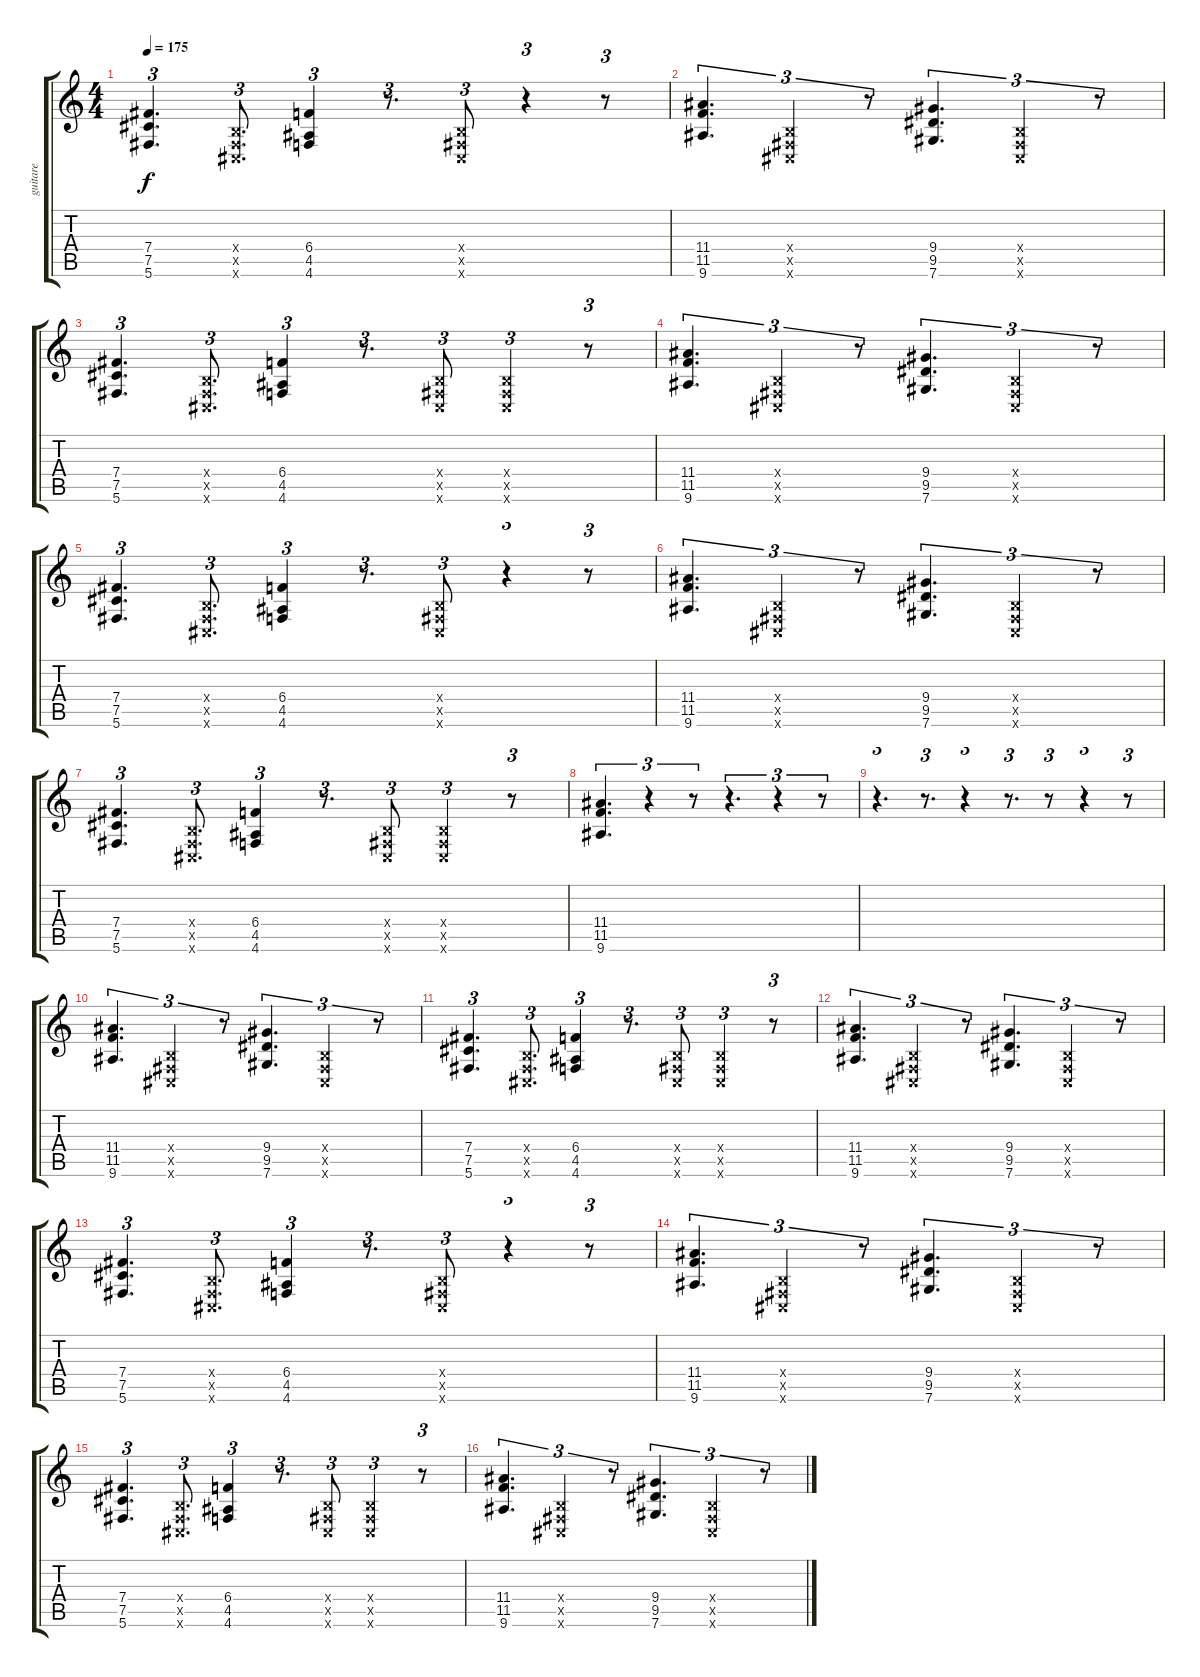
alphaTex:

\track ("guitare" "guitare") {instrument acousticguitarsteel}
\staff {score tabs}
\tuning (Db4 Ab3 E3 B2 Gb2 Db2) {hide}
\ts (4 4)
\tempo 175
\clef g2
\ks c
(7.4 7.5 5.6).4{d tu (3 2) dy f} (0.4{x} 0.5{x} 0.6{x}).8{d tu (3 2)} (6.4 4.5 4.6).4{tu (3 2)} r.8{d tu (3 2)} (0.4{x} 0.5{x} 0.6{x}).8{tu (3 2)} r.4{tu (3 2)} r.8{tu (3 2)} |
(11.4 11.5 9.6).4{d tu (3 2)} (0.4{x} 0.5{x} 0.6{x}).4{tu (3 2)} r.8{tu (3 2)} (9.4 9.5 7.6).4{d tu (3 2)} (0.4{x} 0.5{x} 0.6{x}).4{tu (3 2)} r.8{tu (3 2)} |
(7.4 7.5 5.6).4{d tu (3 2)} (0.4{x} 0.5{x} 0.6{x}).8{d tu (3 2)} (6.4 4.5 4.6).4{tu (3 2)} r.8{d tu (3 2)} (0.4{x} 0.5{x} 0.6{x}).8{tu (3 2)} (0.4{x} 0.5{x} 0.6{x}).4{tu (3 2)} r.8{tu (3 2)} |
(11.4 11.5 9.6).4{d tu (3 2)} (0.4{x} 0.5{x} 0.6{x}).4{tu (3 2)} r.8{tu (3 2)} (9.4 9.5 7.6).4{d tu (3 2)} (0.4{x} 0.5{x} 0.6{x}).4{tu (3 2)} r.8{tu (3 2)} |
(7.4 7.5 5.6).4{d tu (3 2)} (0.4{x} 0.5{x} 0.6{x}).8{d tu (3 2)} (6.4 4.5 4.6).4{tu (3 2)} r.8{d tu (3 2)} (0.4{x} 0.5{x} 0.6{x}).8{tu (3 2)} r.4{tu (3 2)} r.8{tu (3 2)} |
(11.4 11.5 9.6).4{d tu (3 2)} (0.4{x} 0.5{x} 0.6{x}).4{tu (3 2)} r.8{tu (3 2)} (9.4 9.5 7.6).4{d tu (3 2)} (0.4{x} 0.5{x} 0.6{x}).4{tu (3 2)} r.8{tu (3 2)} |
(7.4 7.5 5.6).4{d tu (3 2)} (0.4{x} 0.5{x} 0.6{x}).8{d tu (3 2)} (6.4 4.5 4.6).4{tu (3 2)} r.8{d tu (3 2)} (0.4{x} 0.5{x} 0.6{x}).8{tu (3 2)} (0.4{x} 0.5{x} 0.6{x}).4{tu (3 2)} r.8{tu (3 2)} |
(11.4 11.5 9.6).4{d tu (3 2)} r.4{tu (3 2)} r.8{tu (3 2)} r.4{d tu (3 2)} r.4{tu (3 2)} r.8{tu (3 2)} |
r.4{d tu (3 2)} r.8{d tu (3 2)} r.4{tu (3 2)} r.8{d tu (3 2)} r.8{tu (3 2)} r.4{tu (3 2)} r.8{tu (3 2)} |
(11.4 11.5 9.6).4{d tu (3 2)} (0.4{x} 0.5{x} 0.6{x}).4{tu (3 2)} r.8{tu (3 2)} (9.4 9.5 7.6).4{d tu (3 2)} (0.4{x} 0.5{x} 0.6{x}).4{tu (3 2)} r.8{tu (3 2)} |
(7.4 7.5 5.6).4{d tu (3 2)} (0.4{x} 0.5{x} 0.6{x}).8{d tu (3 2)} (6.4 4.5 4.6).4{tu (3 2)} r.8{d tu (3 2)} (0.4{x} 0.5{x} 0.6{x}).8{tu (3 2)} (0.4{x} 0.5{x} 0.6{x}).4{tu (3 2)} r.8{tu (3 2)} |
(11.4 11.5 9.6).4{d tu (3 2)} (0.4{x} 0.5{x} 0.6{x}).4{tu (3 2)} r.8{tu (3 2)} (9.4 9.5 7.6).4{d tu (3 2)} (0.4{x} 0.5{x} 0.6{x}).4{tu (3 2)} r.8{tu (3 2)} |
(7.4 7.5 5.6).4{d tu (3 2)} (0.4{x} 0.5{x} 0.6{x}).8{d tu (3 2)} (6.4 4.5 4.6).4{tu (3 2)} r.8{d tu (3 2)} (0.4{x} 0.5{x} 0.6{x}).8{tu (3 2)} r.4{tu (3 2)} r.8{tu (3 2)} |
(11.4 11.5 9.6).4{d tu (3 2)} (0.4{x} 0.5{x} 0.6{x}).4{tu (3 2)} r.8{tu (3 2)} (9.4 9.5 7.6).4{d tu (3 2)} (0.4{x} 0.5{x} 0.6{x}).4{tu (3 2)} r.8{tu (3 2)} |
(7.4 7.5 5.6).4{d tu (3 2)} (0.4{x} 0.5{x} 0.6{x}).8{d tu (3 2)} (6.4 4.5 4.6).4{tu (3 2)} r.8{d tu (3 2)} (0.4{x} 0.5{x} 0.6{x}).8{tu (3 2)} (0.4{x} 0.5{x} 0.6{x}).4{tu (3 2)} r.8{tu (3 2)} |
(11.4 11.5 9.6).4{d tu (3 2)} (0.4{x} 0.5{x} 0.6{x}).4{tu (3 2)} r.8{tu (3 2)} (9.4 9.5 7.6).4{d tu (3 2)} (0.4{x} 0.5{x} 0.6{x}).4{tu (3 2)} r.8{tu (3 2)}
